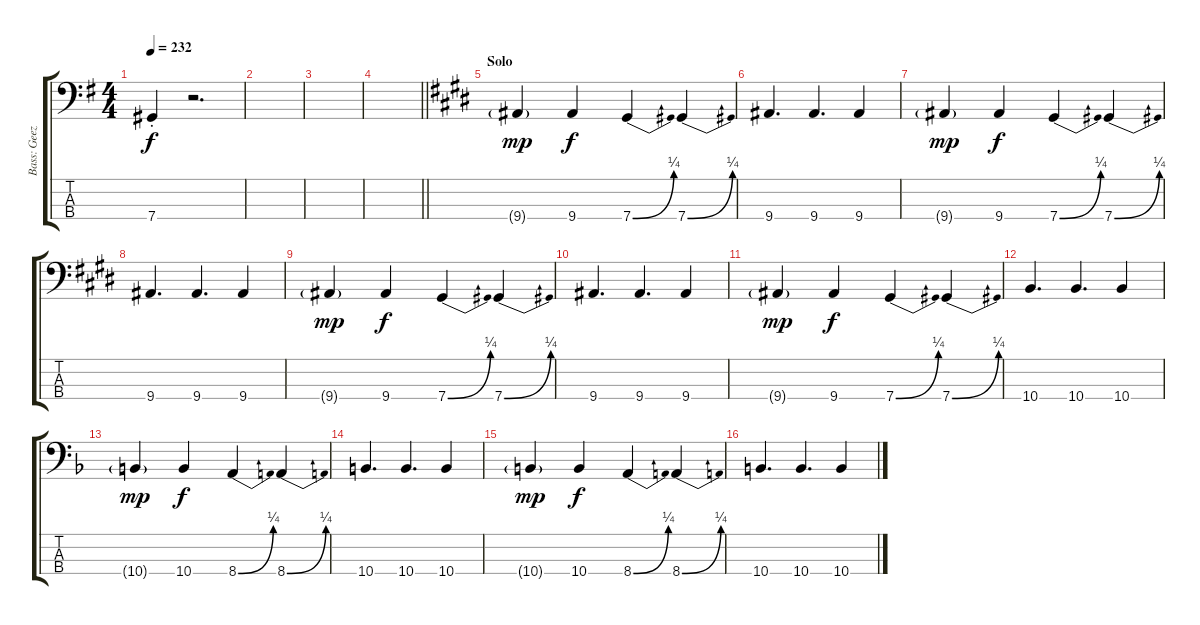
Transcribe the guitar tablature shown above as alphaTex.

\track ("Bass: Geezer" "Bass: Geez") {instrument electricbassfinger}
\staff {score tabs}
\tuning (E2 B1 Gb1 Db1) {hide}
\ts (4 4)
\tempo 232
\clef f4
\ks g
7.4{st}.4{dy f} r.2{d} |
|
|
\barLineRight lightlight
|
\section ("" "Solo")
\ks e
9.4{g}.4{dy mp} 9.4.4{dy f} 7.4{be (bend 0 0 60 1)}.4 7.4{be (bend 0 0 60 1)}.4 |
9.4.4{d} 9.4.4{d} 9.4.4 |
9.4{g}.4{dy mp} 9.4.4{dy f} 7.4{be (bend 0 0 60 1)}.4 7.4{be (bend 0 0 60 1)}.4 |
9.4.4{d} 9.4.4{d} 9.4.4 |
9.4{g}.4{dy mp} 9.4.4{dy f} 7.4{be (bend 0 0 60 1)}.4 7.4{be (bend 0 0 60 1)}.4 |
9.4.4{d} 9.4.4{d} 9.4.4 |
9.4{g}.4{dy mp} 9.4.4{dy f} 7.4{be (bend 0 0 60 1)}.4 7.4{be (bend 0 0 60 1)}.4 |
10.4.4{d} 10.4.4{d} 10.4.4 |
\ks f
10.4{g}.4{dy mp} 10.4.4{dy f} 8.4{be (bend 0 0 60 1)}.4 8.4{be (bend 0 0 60 1)}.4 |
10.4.4{d} 10.4.4{d} 10.4.4 |
10.4{g}.4{dy mp} 10.4.4{dy f} 8.4{be (bend 0 0 60 1)}.4 8.4{be (bend 0 0 60 1)}.4 |
10.4.4{d} 10.4.4{d} 10.4.4
